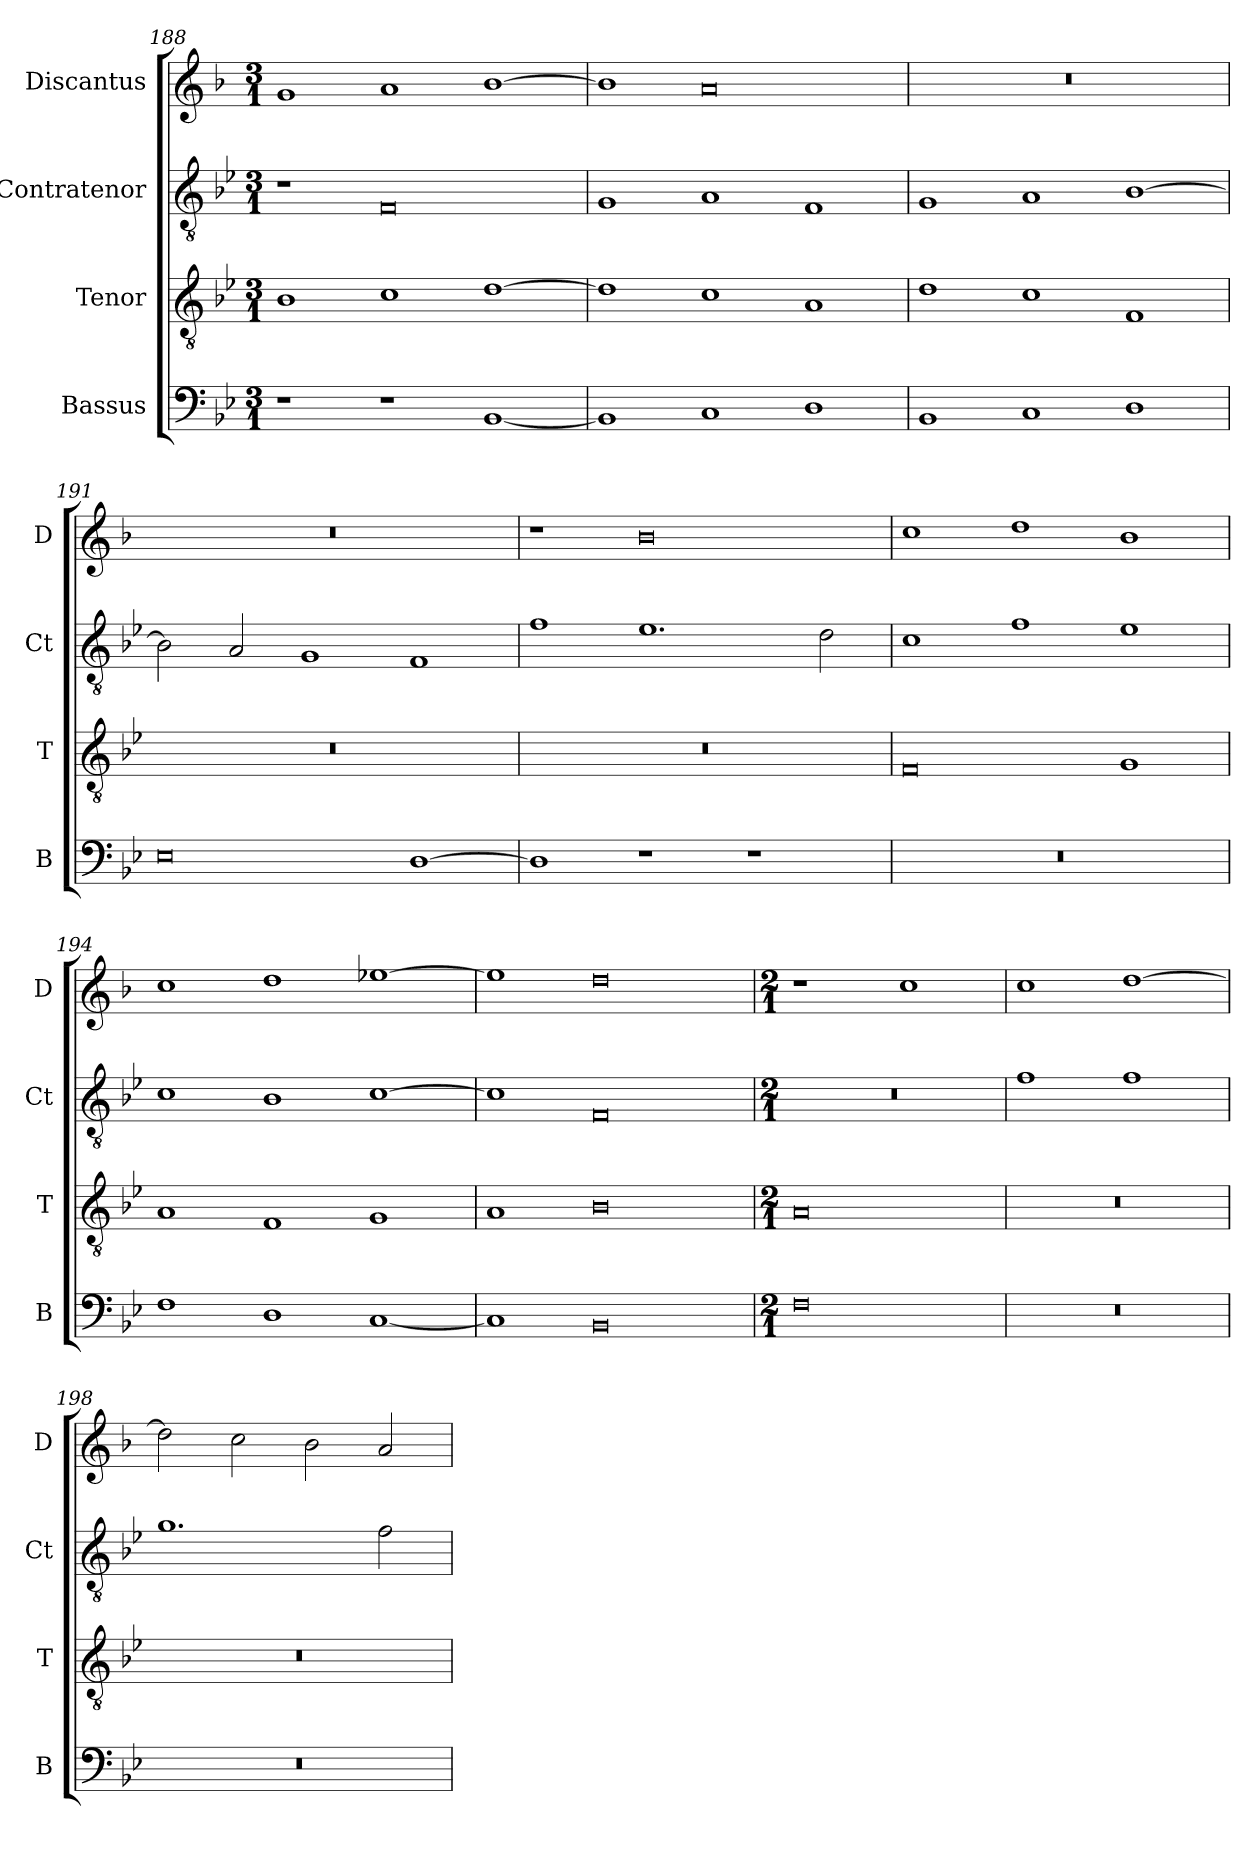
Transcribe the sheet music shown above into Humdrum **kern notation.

**kern	**kern	**kern	**kern
*part4	*part3	*part2	*part1
*staff4	*staff3	*staff2	*staff1
*I"Bassus	*I"Tenor	*I"Contratenor	*I"Discantus
*I'B	*I'T	*I'Ct	*I'D
*clefF4	*clefGv2	*clefGv2	*clefG2
*k[b-e-]	*k[b-e-]	*k[b-e-]	*k[b-]
*M3/1	*M3/1	*M3/1	*M3/1
=188	=188	=188	=188
1r	1B-\	1r	1g/
1r	1c\	0F	1a/
[1BB-/	[1d\	.	[1b-\
=189	=189	=189	=189
1BB-/]	1d\]	1G/	1b-\]
1C/	1c\	1A/	0a
1D\	1A/	1F/	.
=190	=190	=190	=190
1BB-/	1d\	1G/	0.r
1C/	1c\	1A/	.
1D\	1F/	[1B-\	.
=191	=191	=191	=191
0E-	0.r	2B-\]	0.r
.	.	2A/	.
.	.	1G/	.
[1D\	.	1F/	.
=192	=192	=192	=192
1D\]	0.r	1f\	1r
1r	.	1.e-\	0b-
1r	.	.	.
.	.	2d\	.
=193	=193	=193	=193
0.r	0F	1c\	1cc\
.	.	1f\	1dd\
.	1G/	1e-\	1b-\
=194	=194	=194	=194
1F\	1A/	1c\	1cc\
1D\	1F/	1B-\	1dd\
[1C/	1G/	[1c\	[1ee-X\
=195	=195	=195	=195
1C/]	1A/	1c\]	1ee-\]
0BB-	0B-	0F	0dd
=196	=196	=196	=196
*M2/1	*M2/1	*M2/1	*M2/1
0F	0A	0r	1r
.	.	.	1cc\
=197	=197	=197	=197
0r	0r	1f\	1cc\
.	.	1f\	[1dd\
=198	=198	=198	=198
0r	0r	1.g\	2dd\]
.	.	.	2cc\
.	.	.	2b-\
.	.	2f\	2a/
=	=	=	=
*-	*-	*-	*-
